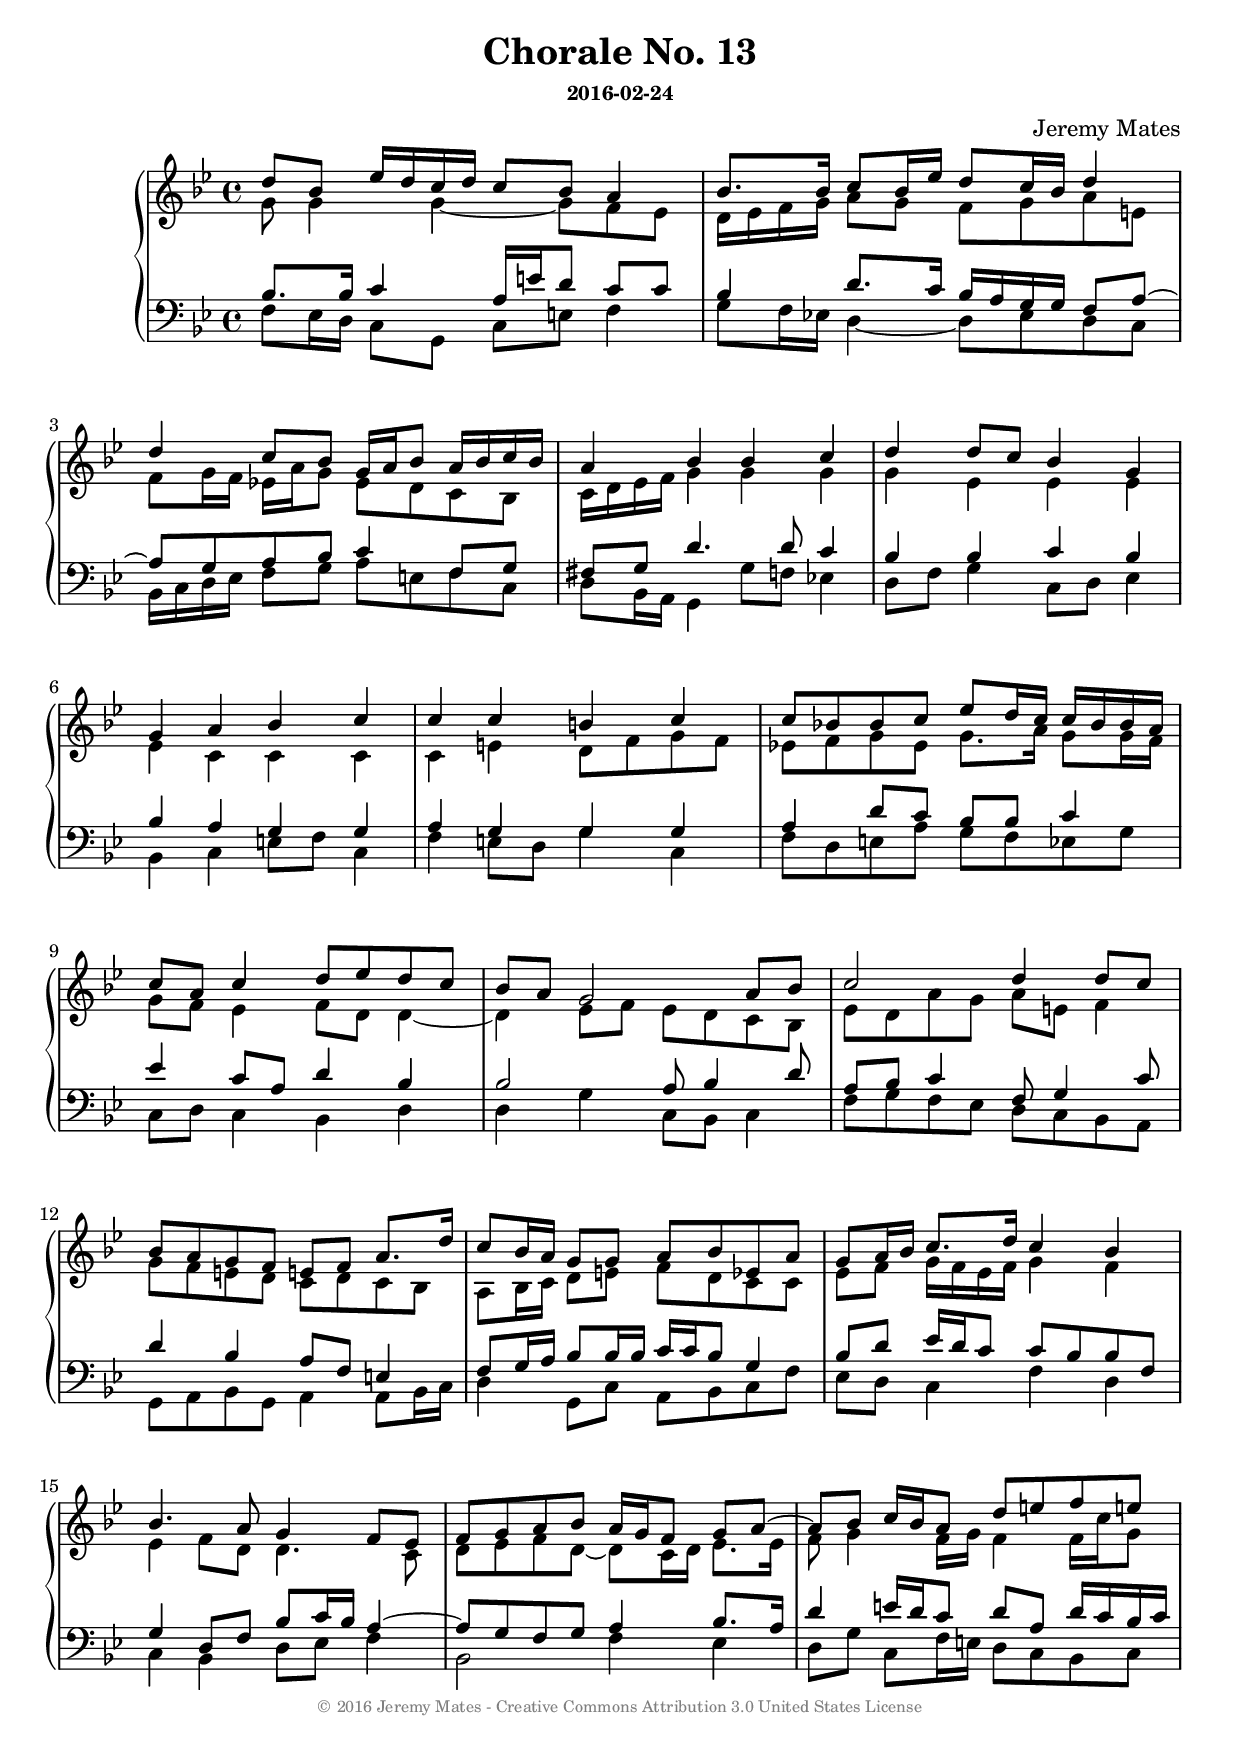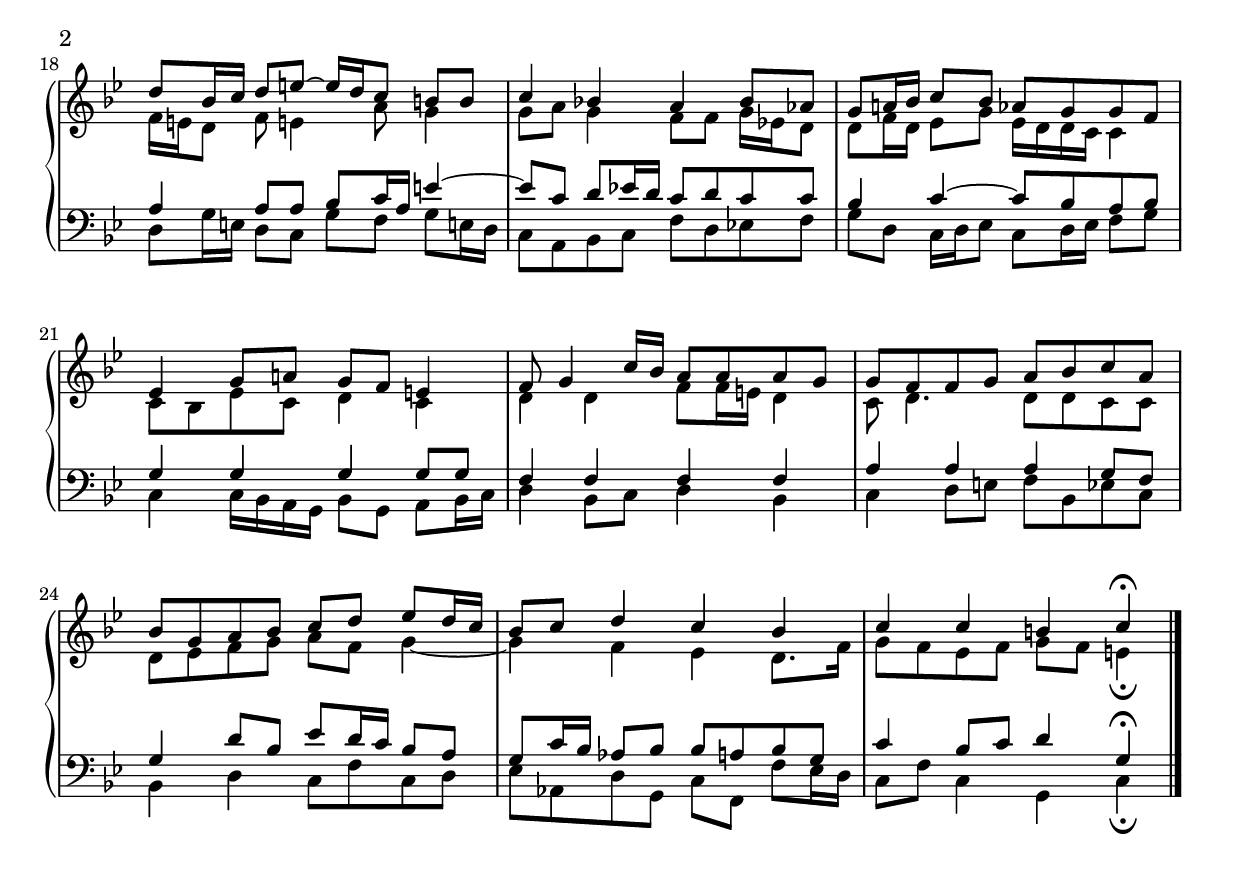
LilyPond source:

%%%%%%%%%%%%%%%%%%%%%%%%%%%%%%%%%%%%%%%%%%%%%%%%%%%%%%%%%%%%%%%%%%%%%%%%%%%%
%
% LilyPond engraving system - http://www.lilypond.org/

\version  "2.18.2"
\language "deutsch"
\include  "articulate.ly"

\header {
  title       = "Chorale No. 13"
  composer    = "Jeremy Mates"
  subsubtitle = "2016-02-24"
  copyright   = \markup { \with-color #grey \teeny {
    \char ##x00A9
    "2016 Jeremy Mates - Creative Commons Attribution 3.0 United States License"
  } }
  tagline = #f
}

normtempo = { \tempo 4=94 }
fermtempo = { \tempo 4=50 }

keytempoetc = {
  \set Score.tempoHideNote = ##t
  \accidentalStyle "neo-modern"
  \time 4/4
  \normtempo

  \key g \minor
}

%%%%%%%%%%%%%%%%%%%%%%%%%%%%%%%%%%%%%%%%%%%%%%%%%%%%%%%%%%%%%%%%%%%%%%%%%%%%%%
%
% Music

sopa = \relative c'' {
  d8 b es16 d c d c8 b a4
  b8. b16 c8 b16 es d8 c16 b d4
  d4 c8 b g16 a b8 a16 b c b
  a4 b b c

  d4 d8 c b4 g
  g4 a b c
  c4 c h c
  c8 b b c es d16 c c b b a

  c8 a c4 d8 es d c
  b8 a g2 a8 b
  c2 d4 d8 c8
  b8 a g f e f a8. d16

  c8 b16 a g8 g a b es, a
  g8 a16 b c8. d16 c4 b
  b4. a8 g4 f8 es
  f8 g a b a16 g f8 g a~

  a8 b c16 b a8 d e f e
  d8 b16 c d8 e~ e16 d c8 h h
  c4 b a b8 as
  g8 a16 b c8 b as g g f

  es4 g8 a g f e4
  f8 g4 c16 b a8 a a g
  g8 f f g a b c a
  b8 g a b c d es d16 c

  b8 c d4 c b
  c4 c h \fermtempo c\fermata
}

altoa = \relative g' {
  g8 g4 g~ g8 f es
  d16 es f g a8 g f g a e
  f8 g16 f es a g8 es d c b
  c16 d es f g4 g g

  g4 es es es
  es4 c c c
  c4 e d8 f g f
  es8 f g es g8. a16 g8 g16 f

  g8 f es4 f8 d d4~
  d4 es8 f es d c b
  es8 d a' g a e f4
  g8 f e d c d c b

  a8 b16 c d8 e f d c c
  es8 f g16 f es f g4 f
  es4 f8 d d4. c8
  d8 es f d~ d c16 d es8. es16

  f8 g4 f16 g f4 f16 c' g8
  f16 e d8 f e4 a8 g4
  g8 a g4 f8 f g16 es d8
  d8 f16 d es8 g es16 d d c c4

  c8 b es c d4 c
  d4 d4 f8 f16 e d4
  c8 d4. d8 d c c
  d8 es f g a f g4~

  g4 f es d8. f16
  g8 f es f g f e4\fermata
}

tenora = \relative c' {
  b8. b16 c4 a16 e' d8 c c
  b4 d8. c16 b a g g f8 a~
  a8 g a b c4 f,8 g
  fis8 g d'4. d8 c4

  b4 b c b
  b4 a g g
  a4 g g g
  a4 d8 c b b c4

  es4 c8 a d4 b
  b2 a8 b4 d8
  a8 b c4 f,8 g4 c8
  d4 b a8 f e4

  f8 g16 a b8 b16 b c c b8 g4
  b8 d es16 d c8 c b b f
  g4 d8 f b c16 b a4~
  a8 g f g a4 b8. a16

  d4 e16 d c8 d a d16 c b c
  a4 a8 a b c16 a e'4~
  e8 c d es16 d c8 d c c
  b4 c~ c8 b a b

  g4 g g g8 g
  f4 f f f
  a4 a a g8 f
  g4 d'8 b es d16 c b8 a

  g8 c16 b as8 b b a b g
  c4 b8 c d4 g,\fermata
}

bassa = \relative c {
  f8 es16 d c8 g c e f4
  g8 f16 es d4~ d8 es d c
  b16 c d es f8 g a e f c
  d8 b16 a g4 g'8 f es4

  d8 f g4 c,8 d es4
  b4 c e8 f c4
  f4 e8 d g4 c,
  f8 d e a g f es g

  c,8 d c4 b d
  d4 g c,8 b c4
  f8 g f es d c b a
  g8 a b g a4 a8 b16 c

  d4 g,8 c a b c f
  es8 d c4 f d
  c4 b d8 es f4
  b,2 f'4 es

  d8 g c, f16 e d8 c b c
  d8 g16 e d8 c g' f g e16 d
  c8 a b c f d es f
  g8 d c16 d es8 c d16 es f8 g

  c,4 c16 b a g b8 g a b16 c
  d4 b8 c d4 b
  c4 d8 e f b, es c
  b4 d c8 f c d

  es8 as, d g, c f, f' es16 d
  c8 f c4 g c\fermata
}

%%%%%%%%%%%%%%%%%%%%%%%%%%%%%%%%%%%%%%%%%%%%%%%%%%%%%%%%%%%%%%%%%%%%%%%%%%%%%%
%
% MIDI

msop = \new Voice { \articulate {
  \keytempoetc
  \sopa
} }

malto = \new Voice { \articulate {
  \keytempoetc
  \altoa
} }

mtenor = \new Voice { \articulate {
  \keytempoetc
  \tenora
} }

mbass = \new Voice { \articulate {
  \keytempoetc
  \bassa
} }

themidi = {
 <<
  \set Score.midiChannelMapping = #'voice

  \new Staff = "soprano" << \msop >>
  \new Staff = "alto"    << \malto >>
  \new Staff = "tenor"   << \mtenor >>
  \new Staff = "bass"    << \mbass >>
 >>
}

\score {
  \themidi
  \midi { }
}

%%%%%%%%%%%%%%%%%%%%%%%%%%%%%%%%%%%%%%%%%%%%%%%%%%%%%%%%%%%%%%%%%%%%%%%%%%%%%%
%
% Score

ssop = \new Voice {
  \keytempoetc
  \voiceOne
  \sopa
  \bar "|."
}

salto = \new Voice {
  \keytempoetc
  \voiceTwo
  \altoa
  \bar "|."
}

stenor = \new Voice {
  \keytempoetc
  \voiceThree
  \tenora
  \bar "|."
}

sbass = \new Voice {
  \keytempoetc
  \voiceFour
  \bassa
  \bar "|."
}

upper = {
  \clef treble
  \set Staff.printPartCombineTexts = ##f
  \partcombine \ssop \salto
}

lower = {
  \clef bass
  \set Staff.printPartCombineTexts = ##f
  \partcombine \stenor \sbass
}

thescore = {
 <<
  \new PianoStaff << \new Staff \upper \new Staff \lower >>
 >>
}

\score {
  \thescore
  \layout { }
}
